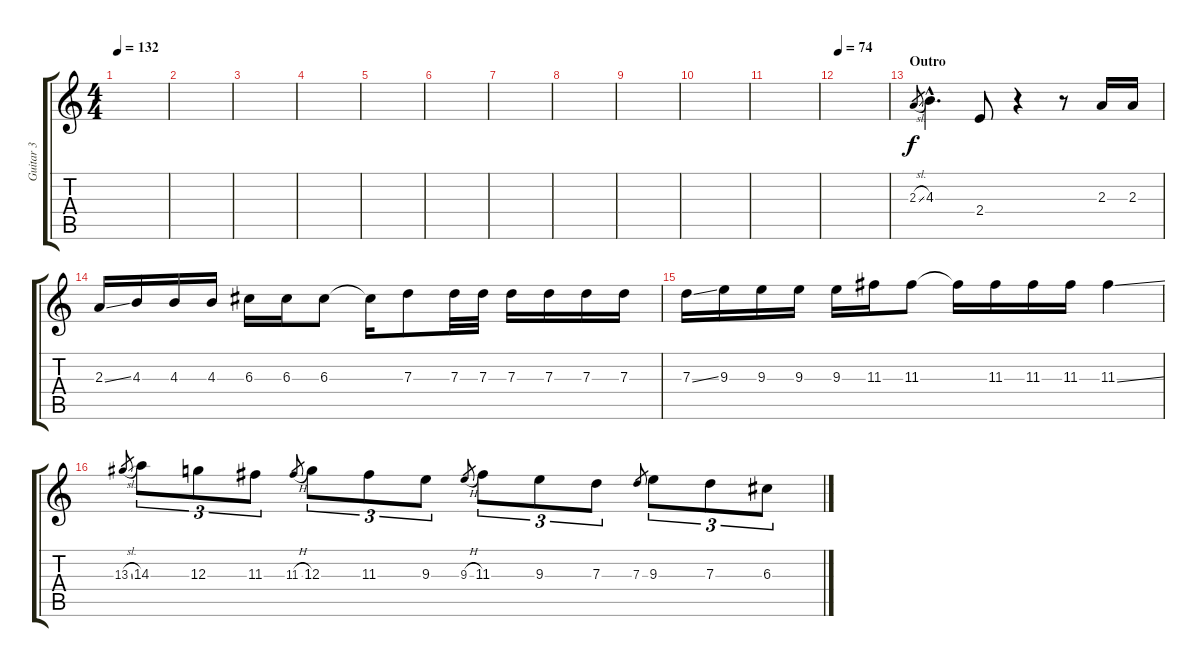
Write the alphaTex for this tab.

\track ("Guitar 3" "Guitar 3") {instrument acousticguitarsteel}
\staff {score tabs}
\tuning (E4 B3 G3 D3 A2 E2) {hide}
\ts (4 4)
\tempo 132
\clef g2
\ks c
|
|
|
|
|
|
|
|
|
|
|
\tempo 74
|
\section ("" "Outro")
2.3{sl}.8{gr} 4.3{hac}.4{d} 2.4.8 r.4 r.8 2.3.16 2.3.16 |
2.3{ss}.16 4.3.16 4.3.16 4.3.16 6.3.16 6.3.16 6.3.8 6.3{t}.16 7.3.8 7.3.32 7.3.32 7.3.16 7.3.16 7.3.16 7.3.16 |
7.3{ss}.16 9.3.16 9.3.16 9.3.16 9.3.16 11.3.16 11.3.8 11.3{t}.16 11.3.16 11.3.16 11.3.16 11.3{ss}.4 |
13.3{sl}.8{gr} 14.3.8{tu (3 2)} 12.3.8{tu (3 2)} 11.3.8{tu (3 2)} 11.3{h}.8{gr} 12.3.8{tu (3 2)} 11.3.8{tu (3 2)} 9.3.8{tu (3 2)} 9.3{h}.8{gr} 11.3.8{tu (3 2)} 9.3.8{tu (3 2)} 7.3.8{tu (3 2)} 7.3.8{gr} 9.3.8{tu (3 2)} 7.3.8{tu (3 2)} 6.3.8{tu (3 2)}
